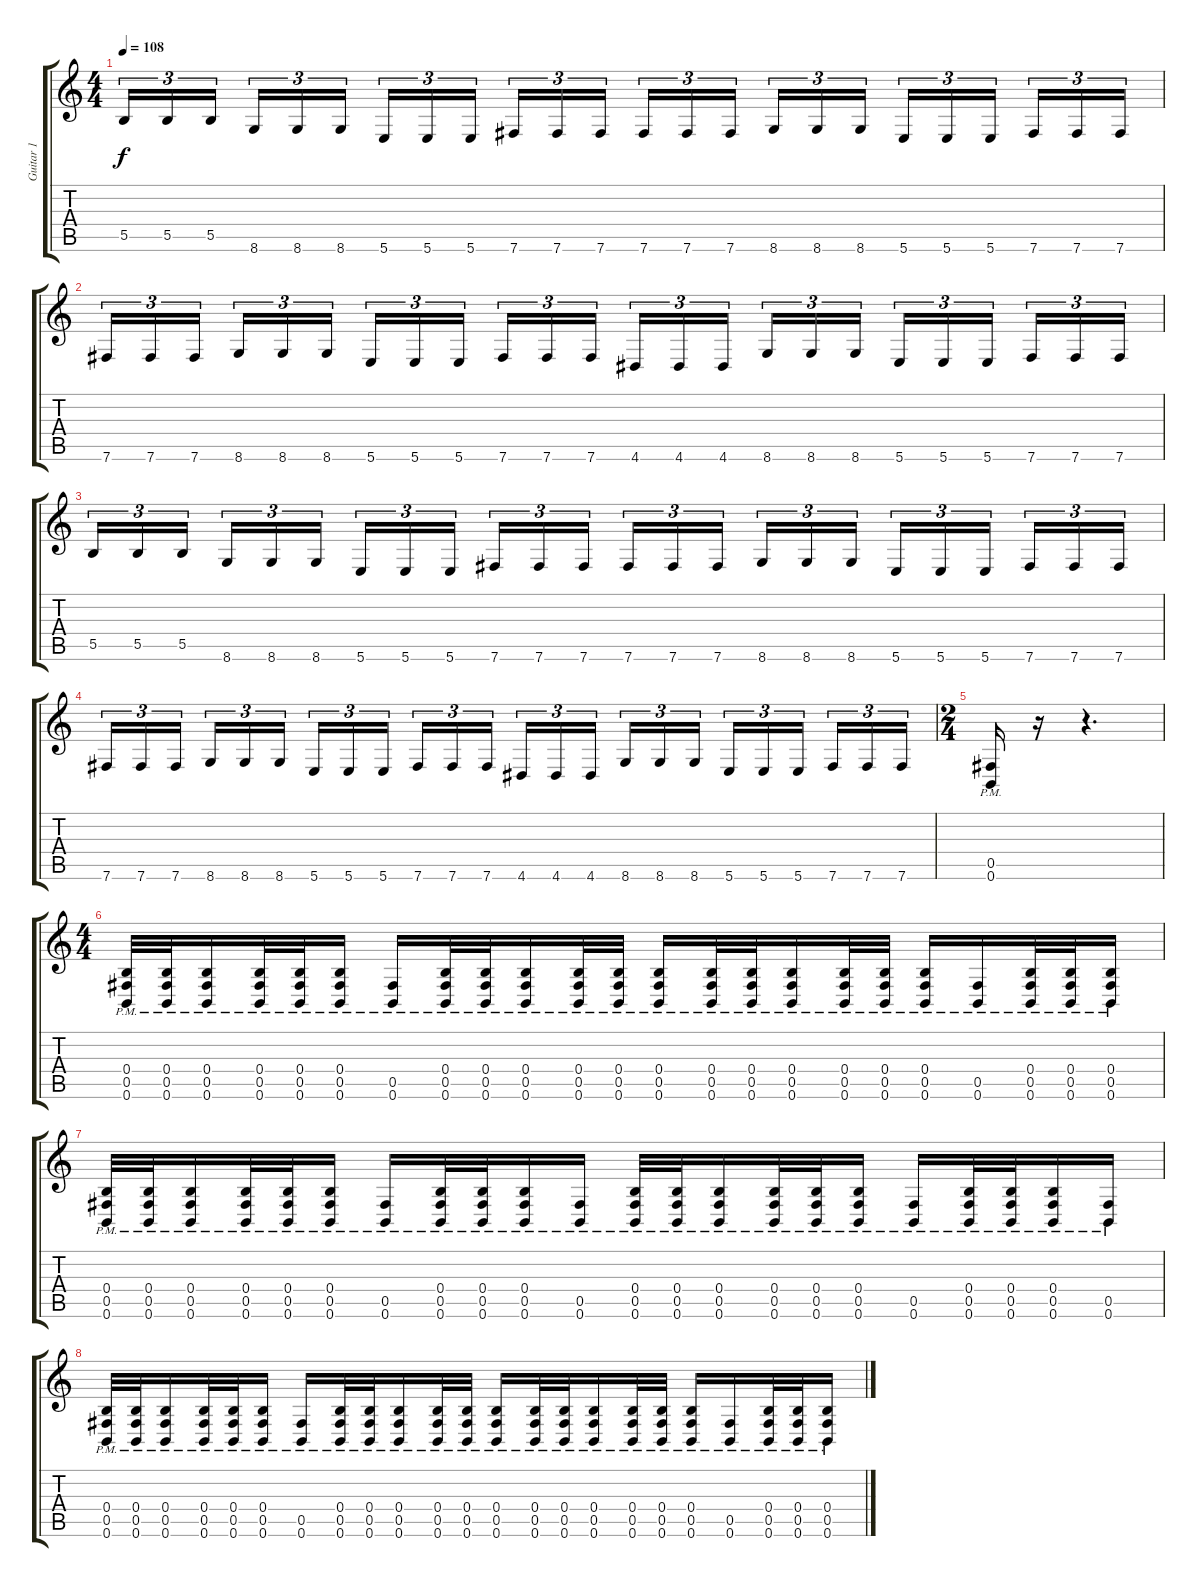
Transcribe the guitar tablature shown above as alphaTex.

\track ("Guitar 1" "Guitar 1") {instrument distortionguitar}
\staff {score tabs}
\tuning (Db4 Ab3 E3 B2 Gb2 B1) {hide}
\ts (4 4)
\tempo 108
\clef g2
\ks c
5.5.16{tu (3 2) dy f} 5.5.16{tu (3 2)} 5.5.16{tu (3 2)} 8.6.16{tu (3 2)} 8.6.16{tu (3 2)} 8.6.16{tu (3 2)} 5.6.16{tu (3 2)} 5.6.16{tu (3 2)} 5.6.16{tu (3 2)} 7.6.16{tu (3 2)} 7.6.16{tu (3 2)} 7.6.16{tu (3 2)} 7.6.16{tu (3 2)} 7.6.16{tu (3 2)} 7.6.16{tu (3 2)} 8.6.16{tu (3 2)} 8.6.16{tu (3 2)} 8.6.16{tu (3 2)} 5.6.16{tu (3 2)} 5.6.16{tu (3 2)} 5.6.16{tu (3 2)} 7.6.16{tu (3 2)} 7.6.16{tu (3 2)} 7.6.16{tu (3 2)} |
7.6.16{tu (3 2)} 7.6.16{tu (3 2)} 7.6.16{tu (3 2)} 8.6.16{tu (3 2)} 8.6.16{tu (3 2)} 8.6.16{tu (3 2)} 5.6.16{tu (3 2)} 5.6.16{tu (3 2)} 5.6.16{tu (3 2)} 7.6.16{tu (3 2)} 7.6.16{tu (3 2)} 7.6.16{tu (3 2)} 4.6.16{tu (3 2)} 4.6.16{tu (3 2)} 4.6.16{tu (3 2)} 8.6.16{tu (3 2)} 8.6.16{tu (3 2)} 8.6.16{tu (3 2)} 5.6.16{tu (3 2)} 5.6.16{tu (3 2)} 5.6.16{tu (3 2)} 7.6.16{tu (3 2)} 7.6.16{tu (3 2)} 7.6.16{tu (3 2)} |
5.5.16{tu (3 2)} 5.5.16{tu (3 2)} 5.5.16{tu (3 2)} 8.6.16{tu (3 2)} 8.6.16{tu (3 2)} 8.6.16{tu (3 2)} 5.6.16{tu (3 2)} 5.6.16{tu (3 2)} 5.6.16{tu (3 2)} 7.6.16{tu (3 2)} 7.6.16{tu (3 2)} 7.6.16{tu (3 2)} 7.6.16{tu (3 2)} 7.6.16{tu (3 2)} 7.6.16{tu (3 2)} 8.6.16{tu (3 2)} 8.6.16{tu (3 2)} 8.6.16{tu (3 2)} 5.6.16{tu (3 2)} 5.6.16{tu (3 2)} 5.6.16{tu (3 2)} 7.6.16{tu (3 2)} 7.6.16{tu (3 2)} 7.6.16{tu (3 2)} |
7.6.16{tu (3 2)} 7.6.16{tu (3 2)} 7.6.16{tu (3 2)} 8.6.16{tu (3 2)} 8.6.16{tu (3 2)} 8.6.16{tu (3 2)} 5.6.16{tu (3 2)} 5.6.16{tu (3 2)} 5.6.16{tu (3 2)} 7.6.16{tu (3 2)} 7.6.16{tu (3 2)} 7.6.16{tu (3 2)} 4.6.16{tu (3 2)} 4.6.16{tu (3 2)} 4.6.16{tu (3 2)} 8.6.16{tu (3 2)} 8.6.16{tu (3 2)} 8.6.16{tu (3 2)} 5.6.16{tu (3 2)} 5.6.16{tu (3 2)} 5.6.16{tu (3 2)} 7.6.16{tu (3 2)} 7.6.16{tu (3 2)} 7.6.16{tu (3 2)} |
\ts (2 4)
(0.5{pm} 0.6{pm}).16 r.16 r.4{d} |
\ts (4 4)
(0.4{pm} 0.5{pm} 0.6{pm}).32 (0.4{pm} 0.5{pm} 0.6{pm}).32 (0.4{pm} 0.5{pm} 0.6{pm}).16 (0.4{pm} 0.5{pm} 0.6{pm}).32 (0.4{pm} 0.5{pm} 0.6{pm}).32 (0.4{pm} 0.5{pm} 0.6{pm}).16 (0.5{pm} 0.6{pm}).16 (0.4{pm} 0.5{pm} 0.6{pm}).32 (0.4{pm} 0.5{pm} 0.6{pm}).32 (0.4{pm} 0.5{pm} 0.6{pm}).16 (0.4{pm} 0.5{pm} 0.6{pm}).32 (0.4{pm} 0.5{pm} 0.6{pm}).32 (0.4{pm} 0.5{pm} 0.6{pm}).16 (0.4{pm} 0.5{pm} 0.6{pm}).32 (0.4{pm} 0.5{pm} 0.6{pm}).32 (0.4{pm} 0.5{pm} 0.6{pm}).16 (0.4{pm} 0.5{pm} 0.6{pm}).32 (0.4{pm} 0.5{pm} 0.6{pm}).32 (0.4{pm} 0.5{pm} 0.6{pm}).16 (0.5{pm} 0.6{pm}).16 (0.4{pm} 0.5{pm} 0.6{pm}).32 (0.4{pm} 0.5{pm} 0.6{pm}).32 (0.4{pm} 0.5{pm} 0.6{pm}).16 |
(0.4{pm} 0.5{pm} 0.6{pm}).32 (0.4{pm} 0.5{pm} 0.6{pm}).32 (0.4{pm} 0.5{pm} 0.6{pm}).16 (0.4{pm} 0.5{pm} 0.6{pm}).32 (0.4{pm} 0.5{pm} 0.6{pm}).32 (0.4{pm} 0.5{pm} 0.6{pm}).16 (0.5{pm} 0.6{pm}).16 (0.4{pm} 0.5{pm} 0.6{pm}).32 (0.4{pm} 0.5{pm} 0.6{pm}).32 (0.4{pm} 0.5{pm} 0.6{pm}).16 (0.5{pm} 0.6{pm}).16 (0.4{pm} 0.5{pm} 0.6{pm}).32 (0.4{pm} 0.5{pm} 0.6{pm}).32 (0.4{pm} 0.5{pm} 0.6{pm}).16 (0.4{pm} 0.5{pm} 0.6{pm}).32 (0.4{pm} 0.5{pm} 0.6{pm}).32 (0.4{pm} 0.5{pm} 0.6{pm}).16 (0.5{pm} 0.6{pm}).16 (0.4{pm} 0.5{pm} 0.6{pm}).32 (0.4{pm} 0.5{pm} 0.6{pm}).32 (0.4{pm} 0.5{pm} 0.6{pm}).16 (0.5{pm} 0.6{pm}).16 |
(0.4{pm} 0.5{pm} 0.6{pm}).32 (0.4{pm} 0.5{pm} 0.6{pm}).32 (0.4{pm} 0.5{pm} 0.6{pm}).16 (0.4{pm} 0.5{pm} 0.6{pm}).32 (0.4{pm} 0.5{pm} 0.6{pm}).32 (0.4{pm} 0.5{pm} 0.6{pm}).16 (0.5{pm} 0.6{pm}).16 (0.4{pm} 0.5{pm} 0.6{pm}).32 (0.4{pm} 0.5{pm} 0.6{pm}).32 (0.4{pm} 0.5{pm} 0.6{pm}).16 (0.4{pm} 0.5{pm} 0.6{pm}).32 (0.4{pm} 0.5{pm} 0.6{pm}).32 (0.4{pm} 0.5{pm} 0.6{pm}).16 (0.4{pm} 0.5{pm} 0.6{pm}).32 (0.4{pm} 0.5{pm} 0.6{pm}).32 (0.4{pm} 0.5{pm} 0.6{pm}).16 (0.4{pm} 0.5{pm} 0.6{pm}).32 (0.4{pm} 0.5{pm} 0.6{pm}).32 (0.4{pm} 0.5{pm} 0.6{pm}).16 (0.5{pm} 0.6{pm}).16 (0.4{pm} 0.5{pm} 0.6{pm}).32 (0.4{pm} 0.5{pm} 0.6{pm}).32 (0.4{pm} 0.5{pm} 0.6{pm}).16
